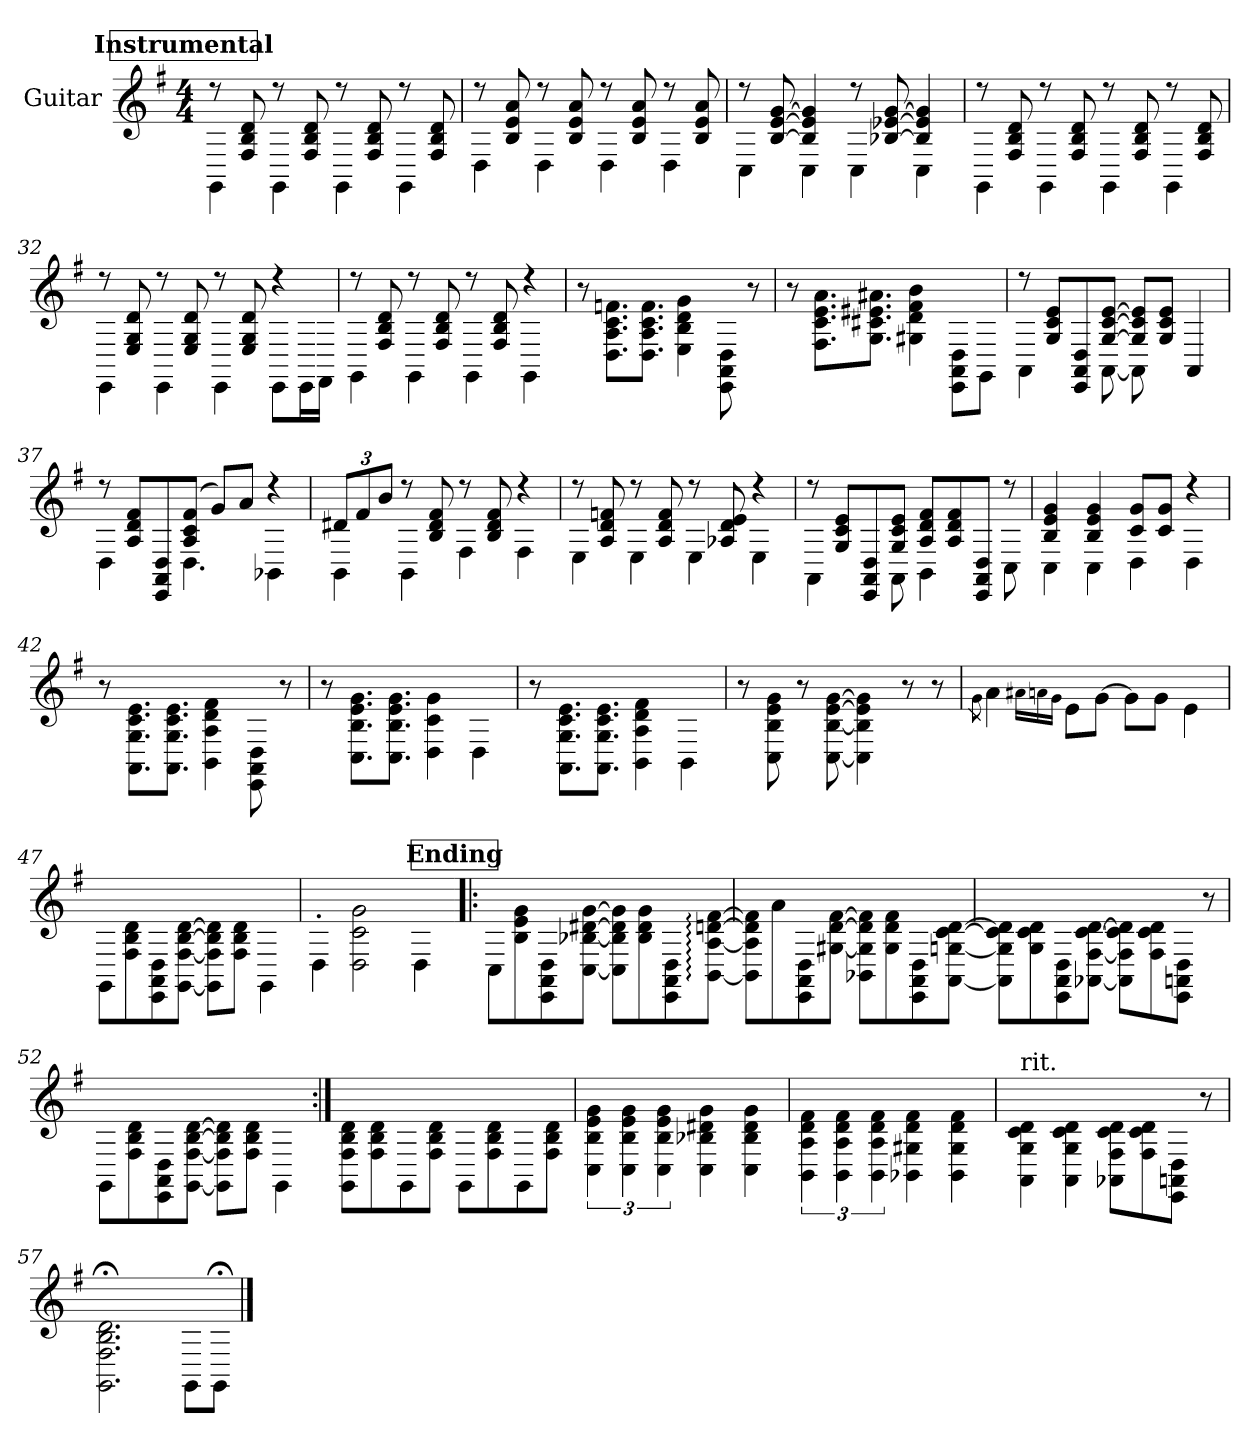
**kern
*part1
*staff1
*I"Guitar
*I'Guit.
!!LO:LB:g=z
*
*k[f#]
*M4/4
!!LO:REH:place=s1:a:B:fs=14:t=Instrumental
=28
*^
8r	4GG\
8F#/ 8B/ 8d/	.
8r	4GG\
8F#/ 8B/ 8d/	.
8r	4GG\
8F#/ 8B/ 8d/	.
8r	4GG\
8F#/ 8B/ 8d/	.
=29	=29
8r	4D\
8B/ 8e/ 8a/	.
8r	4D\
8B/ 8e/ 8a/	.
8r	4D\
8B/ 8e/ 8a/	.
8r	4D\
8B/ 8e/ 8a/	.
=30	=30
8r	4C\
[8B/ [8e/ [8g/	.
4B/] 4e/] 4g/]	4C\
8r	4C\
[8B-/ [8e-/ [8g/	.
4B-/] 4e-/] 4g/]	4C\
=31	=31
8r	4GG\
8F#/ 8B/ 8d/	.
8r	4GG\
8F#/ 8B/ 8d/	.
8r	4GG\
8F#/ 8B/ 8d/	.
8r	4GG\
8F#/ 8B/ 8d/	.
!!LO:LB:g=z	!!
=32	=32
8r	4EE\
8E/ 8G/ 8d/	.
8r	4EE\
8E/ 8G/ 8d/	.
8r	4EE\
8E/ 8G/ 8d/	.
4r	8EE\L
.	16EE\L
.	16FF#\JJ
=33	=33
8r	4GG\
8F#/ 8B/ 8d/	.
8r	4GG\
8F#/ 8B/ 8d/	.
8r	4GG\
8F#/ 8B/ 8d/	.
4r	4GG\
*v	*v
=34
8r
8.D\ 8.A\ 8.c\ 8.f\L
8.D\ 8.A\ 8.c\ 8.f\J
4E\ 4B\ 4d\ 4g\
8EE\ 8AA\ 8D\
8r
=35
8r
8.F#\ 8.c\ 8.e\ 8.a\L
8.G\ 8.c#\ 8.e#\ 8.a#\J
4G#\ 4d\ 4f#\ 4b\
8EE\ 8AA\ 8D\L
8GG\J
!!LO:LB:g=z
=36
*^
8r	4AA\
8G/ 8c/ 8e/L	.
8EE/ 8AA/ 8D/	8ryy
[8G/ [8c/ [8e/J	[8AA\
8G/] 8c/] 8e/]L	8AA\]
8G/ 8c/ 8e/J	4.ryy
4AA/	.
=37	=37
8r	4D\
8A/ 8d/ 8f#/L	.
8EE/ 8AA/ 8D/	8ryy
(>8A/ 8c/ 8f#/J	4.D\
8g/L)	.
8a/J	.
4r	4BB-\
=38	=38
*Xbrackettup	*
12d#/L	4BB\
12f#/	.
12b/J	.
8r	4BB\
8B/ 8d#/ 8f#/	.
8r	4F#\
8B/ 8d#/ 8f#/	.
4r	4F#\
=39	=39
8r	4E\
8A/ 8d/ 8f/	.
8r	4E\
8A/ 8d/ 8f/	.
8r	4E\
8A-/ 8d/ 8e/	.
4r	4E\
=40	=40
8r	4AA\
8G/ 8c/ 8e/L	.
8EE/ 8AA/ 8D/	8ryy
8G/ 8c/ 8e/J	8AA\
8A/ 8d/ 8f#/L	4BB\
8A/ 8d/ 8f#/	.
8EE/ 8AA/ 8D/J	8ryy
8r	8C\
!!LO:PB:g=z	!!
=41	=41
4B/ 4e/ 4g/	4C\
4B/ 4e/ 4g/	4C\
8c/ 8g/L	4D\
8c/ 8g/J	.
4r	4D\
*v	*v
=42
8r
8.AA\ 8.G\ 8.c\ 8.e\L
8.AA\ 8.G\ 8.c\ 8.e\J
4BB\ 4A\ 4d\ 4f#\
8EE\ 8AA\ 8D\
8r
=43
8r
8.C\ 8.B\ 8.e\ 8.g\L
8.C\ 8.B\ 8.e\ 8.g\J
4D\ 4c\ 4g\
4D\
=44
8r
8.AA\ 8.G\ 8.c\ 8.e\L
8.AA\ 8.G\ 8.c\ 8.e\J
4BB\ 4A\ 4d\ 4f#\
4BB\
=45
8r
8C\ 8B\ 8e\ 8g\
8r
[8C\ [8B\ [8e\ [8g\
4C\] 4B\] 4e\] 4g\]
8r
8r
=46
8qg\
4a\
16qa#\LL
16qa\
16qg\JJ
8e\L
[8g\J
8g\L]
8g\J
4e\
!!LO:LB:g=z
=47
8GG\L
8F#\ 8B\ 8d\
8EE\ 8AA\ 8D\
[8GG\ [8F#\ [8B\ [8d\J
8GG\] 8F#\] 8B\] 8d\]L
8F#\ 8B\ 8d\J
4GG\
=48
4D'\
2D\ 2c\ 2g\
4D\
!!LO:REH:place=s1:a:B:fs=14:t=Ending
=49!|:
8C\L
8B\ 8e\ 8g\
8EE\ 8AA\ 8D\
[8C\ [8B-\ [8d#\ [8g\J
8C\] 8B-\] 8d#\] 8g\]L
8B-\ 8d#\ 8g\
8EE\ 8AA\ 8D\
[8BB\: [8A\: [8d\: [8f#\:J
=50
8BB\] 8A\] 8d\] 8f#\]L
8a\
8EE\ 8AA\ 8D\
[8G#\ [8d\ [8f#\J
8BB-\ 8G#\] 8d\] 8f#\]L
8G#\ 8d\ 8f#\
8EE\ 8AA\ 8D\
[8AA\ [8G\ [8c\ [8d\J
=51
8AA\] 8G\] 8c\] 8d\]L
8G\ 8c\ 8d\
8EE\ 8AA\ 8D\
[8AA-\ [8F#\ [8c\ [8d\J
8AA-\] 8F#\] 8c\] 8d\]L
8F#\ 8c\ 8d\
8EE\ 8AA\ 8D\J
8r
!!LO:LB:g=z
=52
8GG\L
8F#\ 8B\ 8d\
8EE\ 8AA\ 8D\
[8GG\ [8F#\ [8B\ [8d\J
8GG\] 8F#\] 8B\] 8d\]L
8F#\ 8B\ 8d\J
4GG\
=53:|!
8GG\ 8F#\ 8B\ 8d\L
8F#\ 8B\ 8d\
8GG\
8F#\ 8B\ 8d\J
8GG\L
8F#\ 8B\ 8d\
8GG\
8F#\ 8B\ 8d\J
=54
*brackettup
6C\ 6B\ 6e\ 6g\
6C\ 6B\ 6e\ 6g\
6C\ 6B\ 6e\ 6g\
4C\ 4B-\ 4d#\ 4g\
4C\ 4B-\ 4d#\ 4g\
=55
6BB\ 6A\ 6d\ 6f#\
6BB\ 6A\ 6d\ 6f#\
6BB\ 6A\ 6d\ 6f#\
4BB-\ 4G#\ 4d\ 4f#\
4BB-\ 4G#\ 4d\ 4f#\
=56
!LO:TX:t=rit.
4AA\ 4G\ 4c\ 4d\
4AA\ 4G\ 4c\ 4d\
8AA-\ 8F#\ 8c\ 8d\L
8F#\ 8c\ 8d\
8EE\ 8AA\ 8D\J
8r
=57
2.GG\;< 2.F#\;< 2.B\;< 2.d\;<
8GG\L
8GG;<\J
==
*-
